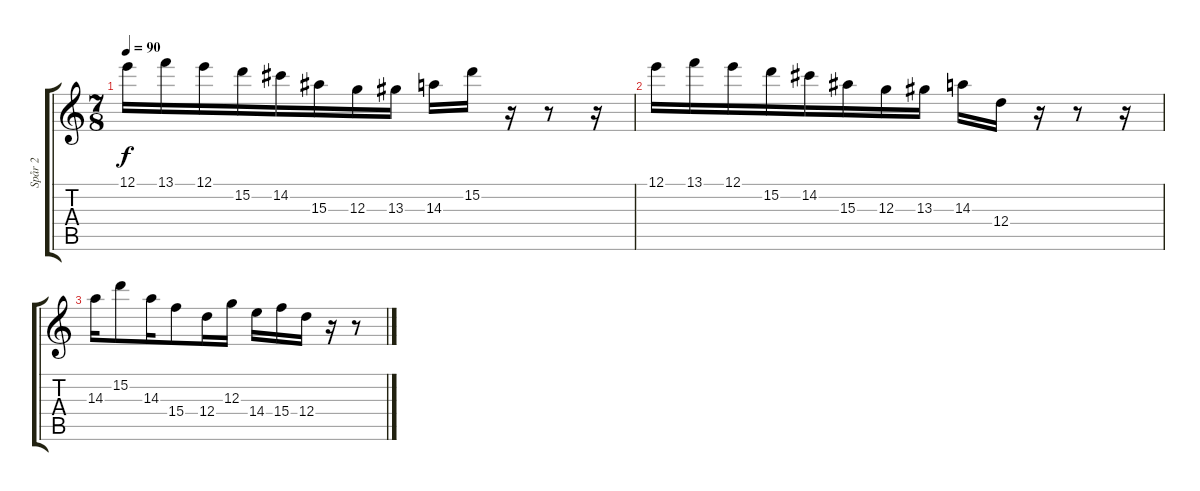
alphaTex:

\track ("Spår 2" "Spår 2") {instrument overdrivenguitar}
\staff {score tabs}
\tuning (E4 B3 G3 D3 A2 E2) {hide}
\ts (7 8)
\tempo 90
\clef g2
\ks c
12.1.16{dy f} 13.1.16 12.1.16 15.2.16 14.2.16 15.3.16 12.3.16 13.3.16 14.3.16 15.2.16 r.16 r.8 r.16 |
12.1.16 13.1.16 12.1.16 15.2.16 14.2.16 15.3.16 12.3.16 13.3.16 14.3.16 12.4.16 r.16 r.8 r.16 |
14.3.16 15.2.8 14.3.16 15.4.8 12.4.16 12.3.16 14.4.16 15.4.16 12.4.16 r.16 r.8
